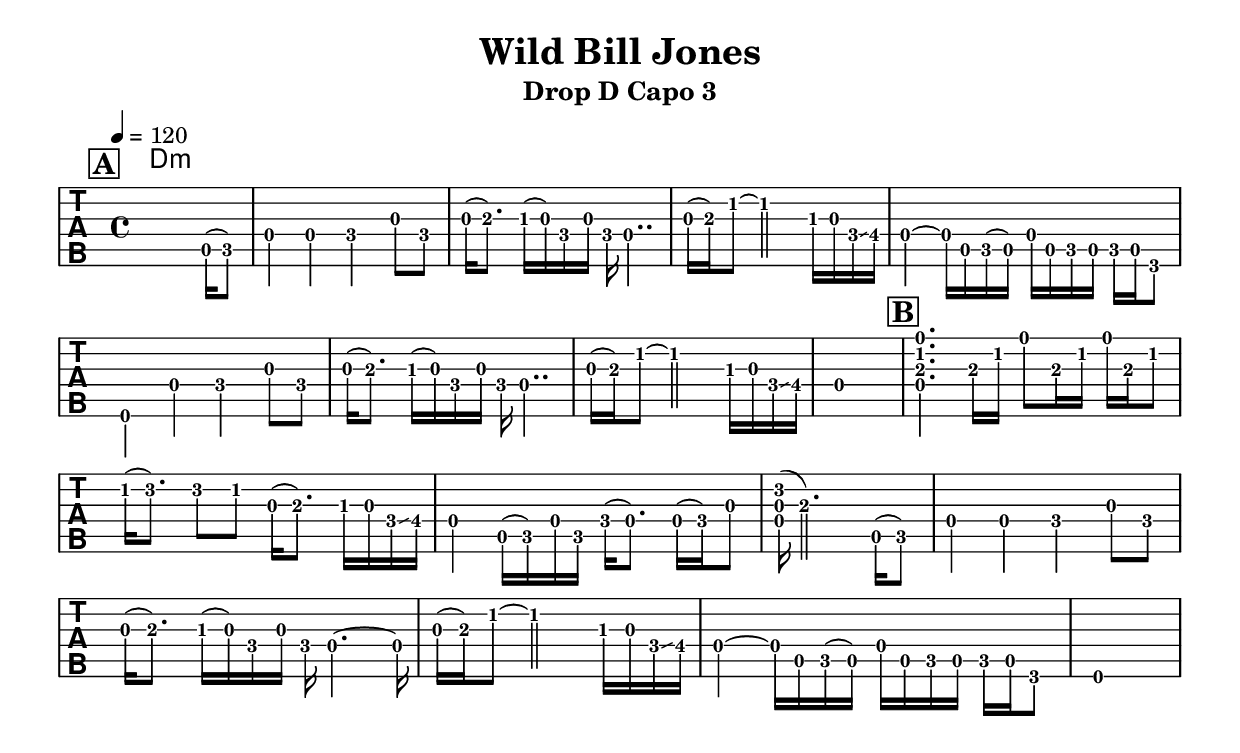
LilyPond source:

%
%
%
\version "2.23.2"
\include "english.ly"
\include "articulate.ly"
\header {
  title = "Wild Bill Jones"
  subtitle = "Drop D Capo 3"
  composer = ""
}

\layout {
  \context {
    \Score
    \omit BarNumber

  }
  indent = 0.0
  \override Voice.StringNumber.stencil = ##f
}

\include "predefined-guitar-fretboards.ly"

chord_music = {
  \time 4/4
  \chordmode  {
    d1:m
   
  }
}

music = {
  \clef moderntab
  \key d \major
  \time 4/4
  \stemDown
  \relative c' {
    \override Score.RehearsalMark.stencil =
    #(make-stencil-boxer 0.15 0.3 ly:text-interface::print)
    \mark \default
    \override Beam.concaveness = #10000
    \set TabStaff.minimumFret = #0
    s2. s16 a,16( c8) |
    d4 d4 f4 g8 f8 |
    g16( a8.) af16( g) f g f d4.. |
    g16( a) c8 ~ c2 af16 g f \glissando fs | 
    d4 ~ d16 a16 c( a) d a c a c a f8 |
    d4 d'4 f4 g8 f |
    g16( a8.) af16( g) f g f d4.. |
    g16( a) c8 ~ c2 af16 g f \glissando fs | 
    d1 |
    \mark \default
    <d a' c e>4. a'16 c16 e8 a,16 c16 e16 a,16 c8 |
    c16( d8.) d8 c8 g16( a8.) af16 g f \glissando fs |
    d4 a16( c) d c f( d8.) d16( f) g8 | 
    <d g d'>16( a'2.) a,16( c8) |
    d4 d4 f4 g8 f8 |
    g16( a8.) af16( g) f g f d4. ~ d16 | 
    g16( a) c8 ~ c2 af16 g f \glissando fs |
    d4 ~ d16 a16 c( a) d a c a c a f8 |
    d1 
    
  }
}


<<
  \new ChordNames {
    \chord_music
  }

  \new TabStaff  {
    \tabFullNotation
    \set TabStaff.stringTunings = #guitar-drop-d-tuning
    \clef moderntab
        \tempo  4 = 120 

    \music
  }
>>

\score {
  \new Staff \with {midiInstrument = "acoustic guitar (nylon)"}
  \unfoldRepeats \articulate
  \music
  \midi {
    \tempo 4 = 120
  }
}


